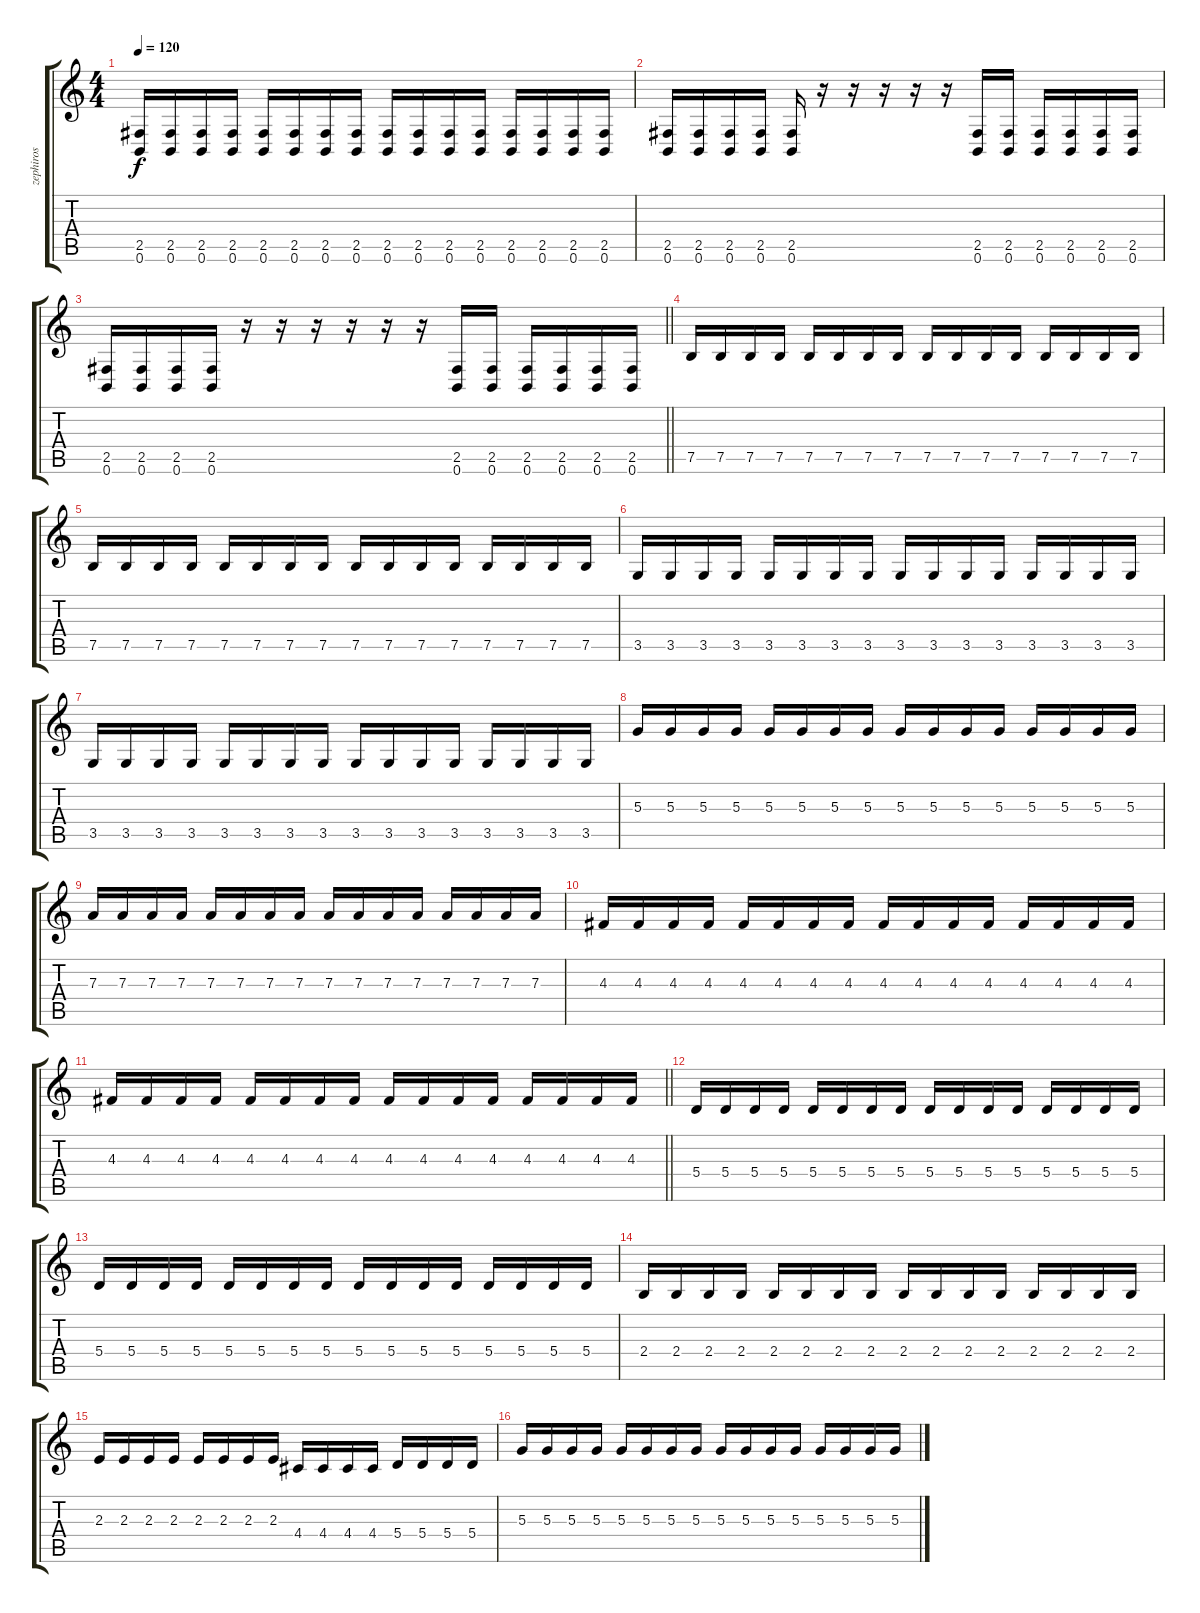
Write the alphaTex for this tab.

\track ("zephiros" "zephiros") {instrument distortionguitar}
\staff {score tabs}
\tuning (B3 Gb3 D3 A2 E2 B1) {hide}
\ts (4 4)
\tempo 120
\clef g2
\ks c
(2.5 0.6).16{dy f} (2.5 0.6).16 (2.5 0.6).16 (2.5 0.6).16 (2.5 0.6).16 (2.5 0.6).16 (2.5 0.6).16 (2.5 0.6).16 (2.5 0.6).16 (2.5 0.6).16 (2.5 0.6).16 (2.5 0.6).16 (2.5 0.6).16 (2.5 0.6).16 (2.5 0.6).16 (2.5 0.6).16 |
(2.5 0.6).16 (2.5 0.6).16 (2.5 0.6).16 (2.5 0.6).16 (2.5 0.6).16 r.16 r.16 r.16 r.16 r.16 (2.5 0.6).16 (2.5 0.6).16 (2.5 0.6).16 (2.5 0.6).16 (2.5 0.6).16 (2.5 0.6).16 |
\barLineRight lightlight
(2.5 0.6).16 (2.5 0.6).16 (2.5 0.6).16 (2.5 0.6).16 r.16 r.16 r.16 r.16 r.16 r.16 (2.5 0.6).16 (2.5 0.6).16 (2.5 0.6).16 (2.5 0.6).16 (2.5 0.6).16 (2.5 0.6).16 |
\section ("" "")
7.5.16{instrument distortionguitar} 7.5.16 7.5.16 7.5.16{instrument distortionguitar} 7.5.16 7.5.16 7.5.16 7.5.16 7.5.16 7.5.16 7.5.16 7.5.16 7.5.16 7.5.16 7.5.16 7.5.16 |
7.5.16 7.5.16 7.5.16 7.5.16{instrument distortionguitar} 7.5.16 7.5.16 7.5.16 7.5.16 7.5.16 7.5.16 7.5.16 7.5.16 7.5.16 7.5.16 7.5.16 7.5.16 |
3.5.16{instrument distortionguitar} 3.5.16 3.5.16 3.5.16{instrument distortionguitar} 3.5.16 3.5.16 3.5.16 3.5.16 3.5.16 3.5.16 3.5.16 3.5.16 3.5.16 3.5.16 3.5.16 3.5.16 |
3.5.16{instrument distortionguitar} 3.5.16 3.5.16 3.5.16{instrument distortionguitar} 3.5.16 3.5.16 3.5.16 3.5.16 3.5.16 3.5.16 3.5.16 3.5.16 3.5.16 3.5.16 3.5.16 3.5.16 |
5.3.16{instrument distortionguitar} 5.3.16 5.3.16 5.3.16{instrument distortionguitar} 5.3.16 5.3.16 5.3.16 5.3.16 5.3.16 5.3.16 5.3.16 5.3.16 5.3.16 5.3.16 5.3.16 5.3.16 |
7.3.16{instrument distortionguitar} 7.3.16 7.3.16 7.3.16{instrument distortionguitar} 7.3.16 7.3.16 7.3.16 7.3.16 7.3.16 7.3.16 7.3.16 7.3.16 7.3.16 7.3.16 7.3.16 7.3.16 |
4.3.16{instrument distortionguitar} 4.3.16 4.3.16 4.3.16{instrument distortionguitar} 4.3.16 4.3.16 4.3.16 4.3.16 4.3.16 4.3.16 4.3.16 4.3.16 4.3.16 4.3.16 4.3.16 4.3.16 |
\barLineRight lightlight
4.3.16{instrument distortionguitar} 4.3.16 4.3.16 4.3.16{instrument distortionguitar} 4.3.16 4.3.16 4.3.16 4.3.16 4.3.16 4.3.16 4.3.16 4.3.16 4.3.16 4.3.16 4.3.16 4.3.16 |
5.4.16 5.4.16 5.4.16 5.4.16 5.4.16 5.4.16 5.4.16 5.4.16 5.4.16 5.4.16 5.4.16 5.4.16 5.4.16 5.4.16 5.4.16 5.4.16 |
5.4.16 5.4.16 5.4.16 5.4.16 5.4.16 5.4.16 5.4.16 5.4.16 5.4.16 5.4.16 5.4.16 5.4.16 5.4.16 5.4.16 5.4.16 5.4.16 |
2.4.16 2.4.16 2.4.16 2.4.16 2.4.16 2.4.16 2.4.16 2.4.16 2.4.16 2.4.16 2.4.16 2.4.16 2.4.16 2.4.16 2.4.16 2.4.16 |
2.3.16 2.3.16 2.3.16 2.3.16 2.3.16 2.3.16 2.3.16 2.3.16 4.4.16 4.4.16 4.4.16 4.4.16 5.4.16 5.4.16 5.4.16 5.4.16 |
5.3.16 5.3.16 5.3.16 5.3.16 5.3.16 5.3.16 5.3.16 5.3.16 5.3.16 5.3.16 5.3.16 5.3.16 5.3.16 5.3.16 5.3.16 5.3.16
